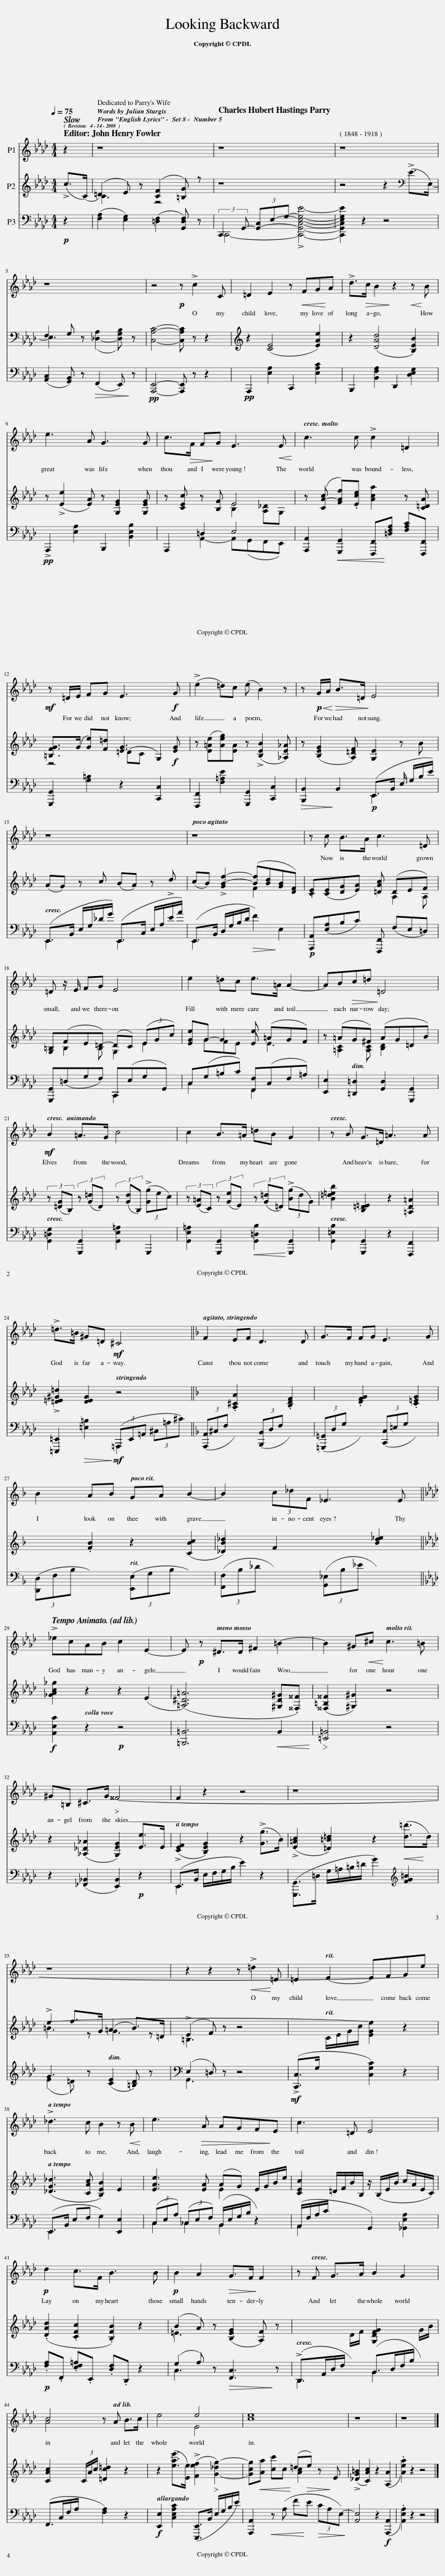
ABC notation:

X:1
%%score ( 1 2 ) ( 3 4 ) ( 5 6 )
L:1/8
Q:1/4=75
M:4/4
I:linebreak $
K:Ab
V:1 treble
V:2 treble
V:3 treble
V:4 treble
V:5 bass
V:6 bass
V:1
 z2 | z8 | z8 | z8 |$ z8 | %5
 z4!p! z !>!c2 C | =D2 E2 z!<(! FG!<)!A | !>!d>!>(!c B2!>)! z2!<(! z!<)! B |$ e3 A G3 G | c>!>(!F F!>)!G E3!<(! E!<)! | %10
 c3 c !>!c2 =D2 |$!mf! z =D/E/ FG E3!f! G | (!>!e2 =d)c (e B2) z | z!p!!<(! G/A/!<)!!>(! B>=D!>)! E4 |$ z8 | %15
 z8 | z c B>A c3 =D |$ =D z/ E/ FG E4 | e2 =dc e>=A A2- | AB!>(!c=d!>)! =D4 |$ %20
!mf! B2 =A>G c4 | c2 B>=A =dB G2 | z B G>=D =A3 A |$ !>!=d>=B ^G=D!mf! ^C4 ||[K:F] F2 EF D3 D | %25
 G>F FG E3 G |$ B2 AB GA B2- | B2 (3c_dF _E3 E ||$[K:Ab] !>!_ecAB c2 E2- | E!p! z ^D>D ^F2 =B2- | %30
 B2 ^G!<(!^c!<)! c3 =B |$ ^G=B, ^C>G!>)!!>(! ^^F4- | F2 z2 z4 | z8 |$ z8 | %35
 z2 z2 z!<(! !>!=d2!<)! =D | =D2 E2- EFGe |$ !>!_d3 c B2 z!<(! B!<)! | e3!>(! A AGF!>)!E | c3 =D E4 |$ %40
!p! d2 c>F B3 B |!p! B2 A2!>(! G>F!>)! F2 | z F G>A B2 G2 |$ c4 z A B>c | e4 e4 | %45
 e8 | z8 | z8 |] %48
V:2
 x2 | x8 | x8 | x8 |$ x8 | %5
 x8 | x8 | x8 |$ x8 | x8 | %10
 x8 |$ x8 | x8 | x8 |$ x8 | %15
 x8 | x8 |$ x8 | x8 | x8 |$ %20
 x8 | x8 | x8 |$ x8 ||[K:F] x8 | %25
 x8 |$ x8 | x8 ||$[K:Ab] x8 | x8 | %30
 x8 |$ x8 | x8 | x8 |$ x8 | %35
 x8 | x8 |$ x8 | x8 | x8 |$ %40
 x8 | x8 | x8 |$ A4 x4 | x4 E4 | %45
 c8 | x8 | x8 |] %48
V:3
 (!>!c>(C) | (=D2) E) z ([CF]2 [=B,G]) z | z8 | z4 z2[K:bass] (!>!E>E,-) |$ F,2 G, z ([_D,-A,]2 [D,G,B,]) z | %5
 [C,A,C]4- [C,A,C] z z2 | z2 ([CE]4 [EAe]2) | z2 ([DAd]4 [B,EB]2) |$ z (!>![Ee]2 [EA]) z [G,EG]2 [G,EG] | z [CEc] z [B,G] E4 | %10
 z ([CA-c] [FAf]).[Ece] [Aca]2 z [C=DA] |$ [=B,FG]>(G [Ge])[F=d] [EG]3!f! [EG] | z ([E=Ae][Aeg])[EA] z (!>![B,EB]2 [_A,E_A]) | z ([B,EG]2 [A,=DF]) [G,E]2 z B |$ (AG) z c (BA) z !>!d | %15
 (cB) !>![GB-f-]2 ([Bf][Bd][GB][DF]) | .[CE]([CE][DG][EA]) [=DAc] (DEF) |$ [G,=B,](FE=D-) (DC) (3(EGc) | [EGe]G- G2 e (=AGF) | z (=AG^F) (AG=DB) |$ %20
 (3z ([=DG]B,) (3z ([G=d]D) (3z ([Gd]B,) (3(!>![Gg]ec) | (3z ([E=A]C) (3z ([Ge]E) (3z ([G=d]=D) (3(!>![Bg]dG) | [B=d=eb]2 [B,=D=E]2 z2 [=A,D=A]2 |$ !>![=D=E^G=d]2 [DEG]2 z4 ||[K:F] x2 .[A,^CA]2 x2 .[B,DF]2 | %25
 x2 .[DFG]2 x2 .[C=EG]2 |$ x2 .[FB]2 z2 ([CBc]2 | [_DB_d]2) F2 x2 [Bd_e]2 ||$[K:Ab] [_GAc_g]2 z2 z2 (E2 | ([=A,^D=A]6) [^G,D^G].[^^F,^^F]) | %30
 ([^^F,=B,^^F]2 [^G,^G]2) z4 |$ z2 ([_A,_D_A]2 [G,EG]2) [Ee]>E | (!>![CEF]2 [B,EG]2) z2 (!>![Gg]>B) | (!>![E=Ac]2 [=D=B=d]2) z2!<(! ([d=d']>!<)!d) |$ !>!e2- f>G (=A2 =B>)=D | %35
 (!>!E2 F) z z4 | x2 C/E/G/c/ [EGe]2 z2 |$ ([_DG_d]3 [CAc] [B,EB]2) E2 | [EAe]3 [EA] (AG) E/G/B/e/ | [CEc]2 =D/F/B/B,/ z/ (B,/E/B/ c/A/E/C/) |$ %40
 (.[DAd]2 .[CFc]2 .[B,FB]2) z2 | (B2 A) z ([B,=EG]2 [A,F]) z | x2 x D/F/ [G,DFG]2 x G/B/ |$ [CAc]2 x (3C/A/c/ [=Dc=d]2 z2 | z2 ([eae']>[Ee]) (!>![Fef]2!>)!!>(! [G-_dg-]2) | %45
 [Gcg]!<(![Aa] [cc']c!<)! (=d!>(!e) z!>)! E | (!>![_DG=B]2 [CAc]2) z2 ([A,A]2 | .[Aea]2) z2 z4 |] %48
V:4
 x2 | C3 x z4 | x8 | x6[K:bass] x2 |$ E,3 x x4 | %5
 x8 | x8 | x8 |$ x8 | x4 B,2 [A,_D]G, | %10
 x8 |$ z4 (=DC G,2) | x8 | x8 |$ x8 | %15
 x4 F2 x2 | x4 x A,2 A, |$ x =B,2 B, G,2 E2 | x GFE E E3 | x [=A,C]2 [A,C] [B,D]2 x2 |$ %20
 x8 | x8 | x8 |$ x8 ||[K:F] x8 | %25
 x8 |$ x8 | x8 ||$[K:Ab] x8 | x8 | %30
 x8 |$ x8 | x8 | x8 |$ =B3 z G3 z | %35
 =B,3 x x4 | x8 |$ x8 | x4 E2 x2 | x8 |$ %40
 x8 | =E3 x x4 | x8 |$ x8 | x8 | %45
 x4 [Ac]2 x2 | x8 | x8 |] %48
V:5
!p! z2 | ([F,A,]2 [E,G,]2) ([=D,F,]2 [G,,D,F,]) z | (3:2:2C,,2 G,,- (3[G,,-C,]E,-G,- !>![E,G,E]4- | [E,G,E]2 z2 z4 |$ ([A,,C,]2 [G,,B,,]) z!>(! (F,,2 E,,)!>)! z | %5
!pp! [A,,,E,,]4- [A,,,E,,] z z2 |!pp! A,,,2 [E,A,]2 C,,2 [E,A,C]2 | B,,,2 [B,,F,A,]2 D,,2 [D,E,G,]2 |$!pp! !>!A,,,2 [E,A,]2 B,,,2 [B,,E,B,]2 | A,,,2 A,,2- A,,(G,,F,,E,,) | %10
 [A,,,A,,]2!<(! [G,,,G,,]2 [F,,,F,,]!<)![=D,F,A,] [F,A,C][F,,,F,,] |$ [G,,,G,,]2 [G,=B,]2 z2 [C,,C,]2 | [F,,,F,,]2 [F,=A,E]2 [G,,,G,,]2 [C,,C,]2 |!>(! [B,,,B,,]2!>)! B,,2!p! (E,,>B,, E,/ G,/B,/E/) |$ (E,,>B,, E,/G,/_D/G/) (E,,>C, E,/A,/E/A/) | %15
 (E,,>B,, D,/G,/B,/D/!>(! F2)!>)! E,2 |!p! [A,,,A,,]([E,A,]B,C) [F,,,F,,] (F,E,=D,) |$ [G,,,G,,](=D,G,F,) C,,(E,G,G,,) | C,(G,=B,C) [F,,F,](C,F,=A,) | [E,,E,]2 [=D,,=D,]2 [G,,D,]2 [G,,,G,,]2 |$ %20
 [G,,=D,G,]2 [G,,,G,,]2 [G,,E,=A,]2 G,,,2 | [G,,E,=A,]2 [G,,,G,,]2!<(! [G,,=D,B,]2!<)! [G,,,G,,]2 | [G,,=E,B,]2 [G,,,G,,]2 z2 [F,,,F,,]2 |$ [=E,,,=E,,]2!>(! [=E,=B,]2!>)!!mf! (3(=A,,,E,,=A,, (3^C,=A,^C) ||[K:F] (3([A,,,A,,]^C,F, x2) (3([B,,,B,,]D,F, x2) | %25
 (3([=G,,,=G,,]D,G, x2) (3([C,,C,]=E,G, x2) |$ (3([D,,D,]F,B, x2) (3([E,,E,]G,B, x2) | (3([F,,F,]B,_D x2) (3([G,,_E,]B,_E x2) ||$[K:Ab]!f! [A,,E,C]2 z2!p! z4 | [=B,,,=B,,]6!<(! B,,2!<)! | %30
!>(! [=E,,=B,,]4 z4!>)! |$ z2 ([_F,,_B,,]2 [E,,B,,]2)!p! z2 | (E,,>B,, E,/F,/G,/B,/ E2) z2 | ([G,,,G,,]>=D, G,/=A,/=B,/=D/ G2)[K:treble] [FG=B]2 |$ G3 z ([CE]2 [=B,=D]) z | %35
 (E,2 =D,) z z4 |!mf! (!>![C,,C,]>G, x2 [C,G,C]2) z2 |$ (E,,>B,, E,F, G,2) [E,,E,]2 | (3(C,E,A,) (3(_C,E,F,) (B,,/E,/G,/B,/ z2) | (A,,/F,/A,/C/ x2 G,,2) [_G,,E,A,]2 |$ %40
!p! .[F,A,].F,, .[E,F,=A,].E,, .[D,F,].D,, z2 | (G,2 A,) z!>(! [F,,C,]3!>)! z | (!>!D,,>A,,D,/F,/ x) (B,,>D,F,/B,/ x) |$ (F,,>C,F,/A,/ x [F,A,]2) z2 |!f! [E,,E,]2 [C,E,A,C]2 ([E,,,E,,]>B,, E,/G,/B,/E/) | %45
 [A,,,A,,]2!<(! z (A, F!<)!E!>(! (3CA,E,-)!>)! | [A,,E,]4 z2!f! ([A,,,A,,]2 | .[A,,E,A,]2) z2 z4 |] %48
V:6
 x2 | x8 | C,,4- [C,,G,,C,]4- | [C,,G,,C,]2 x2 x4 |$ x8 | %5
 x8 | x8 | x8 |$ x8 | x2 =D,2 E,4 | %10
 x8 |$ x8 | x8 | x4 E,,3 x |$ E,,3 x E,,3 x | %15
 E,,3 x x4 | x8 |$ x4 C,,2 x2 | C,2 x2 F,,2 x2 | x8 |$ %20
 x8 | x8 | x8 |$ x4 =A,,,2 x2 ||[K:F] x8 | %25
 x8 |$ x8 | x8 ||$[K:Ab] x8 | x8 | %30
 x8 |$ x8 | E,,3 x x4 | x6[K:treble] x2 |$ (E2 =D) x x4 | %35
 G,,3 x x4 | x8 |$ E,,3 x x4 | C,2 _C,2 B,,2 x2 | A,,2 x2 x4 |$ %40
 x8 | C,3 x x4 | D,,3 x B,,3 x |$ x8 | x8 | %45
 x8 | x8 | x8 |] %48
